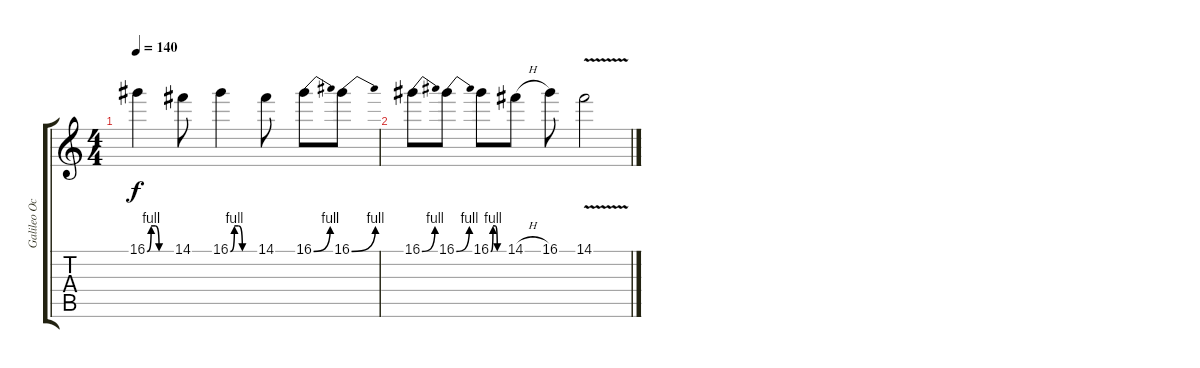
\track ("Galileo Ochoa" "Galileo Oc") {instrument overdrivenguitar}
\staff {score tabs}
\tuning (E4 B3 G3 D3 A2 E2) {hide}
\ts (4 4)
\tempo 140
\clef g2
\ks c
16.1{be (custom 0 0 10 4 20 4 30 0 60 0)}.4{dy f} 14.1.8 16.1{be (custom 0 0 10 4 20 4 30 0 60 0)}.4 14.1.8 16.1{be (bend 0 0 60 4)}.8 16.1{be (bend 0 0 60 4)}.8 |
16.1{be (bend 0 0 60 4)}.8 16.1{be (bend 0 0 60 4)}.8 16.1{be (custom 0 0 10 4 20 4 30 0 60 0)}.8 14.1{h}.8 16.1.8 14.1{v}.2
